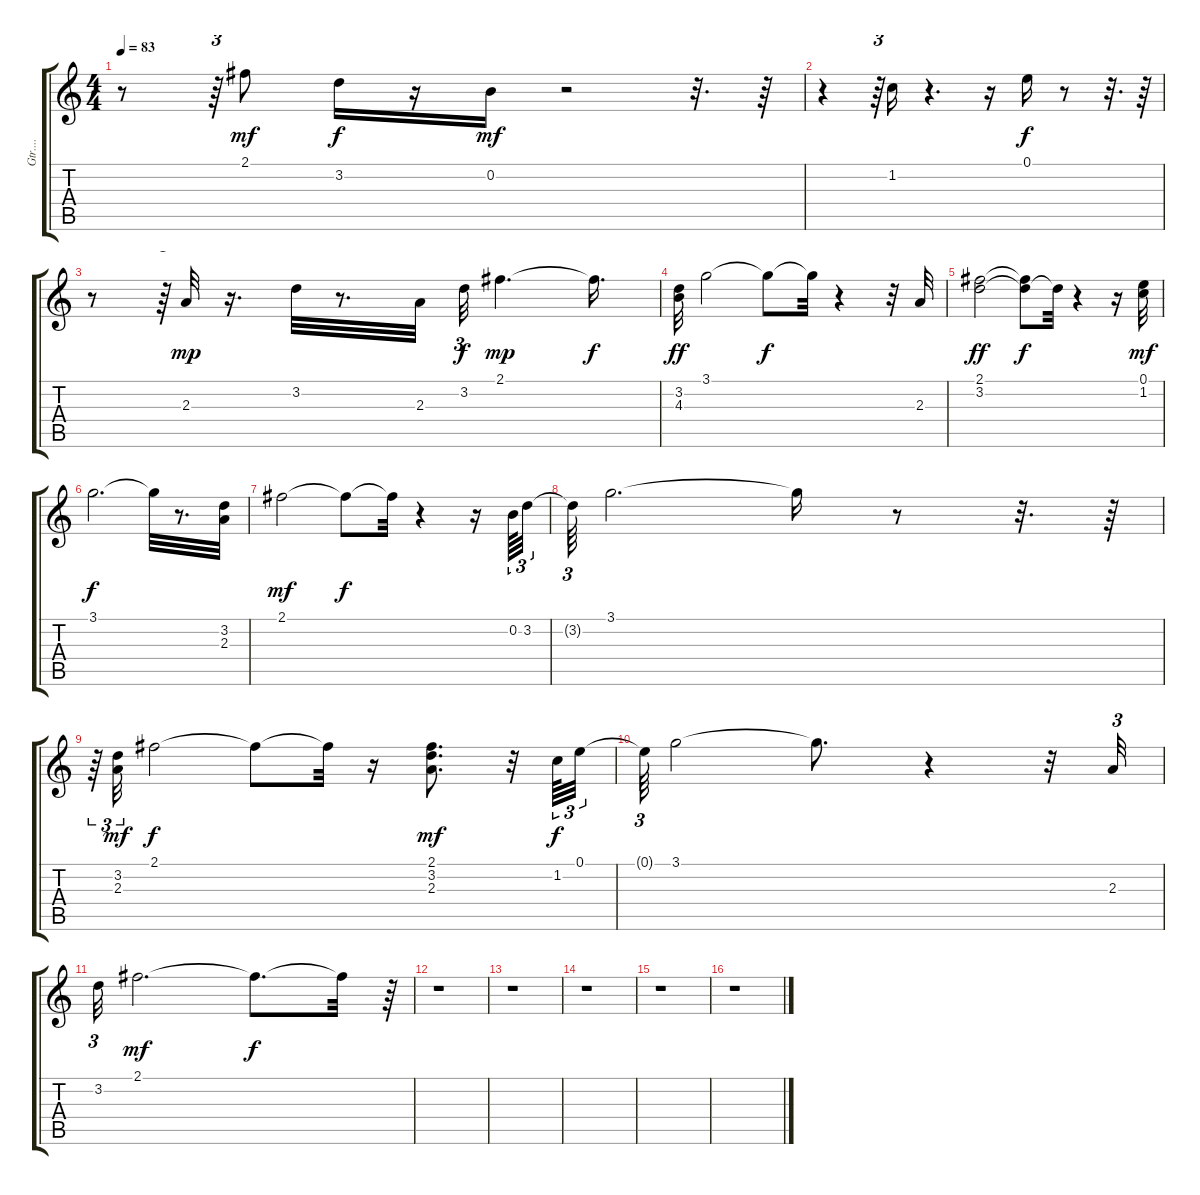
\track ("Gtr....             " "Gtr....   ") {instrument electricguitarclean}
\staff {score tabs}
\tuning (E4 B3 G3 D3 A2 E2) {hide}
\ts (4 4)
\tempo 83
\clef g2
\ks c
r.8{dy mf} r.64{tu (3 2)} 2.1.8 3.2.16{dy f} r.16 0.2.16{dy mf} r.2 r.32{d} r.64 |
r.4 r.64{tu (3 2)} 1.2.16 r.4{d} r.16 0.1.16{dy f} r.8 r.32{d} r.64 |
r.8 r.64{tu (3 2)} 2.3.32{dy mp} r.16{d} 3.2.32 r.8{d} 2.3.32 3.2.32{tu (3 2) dy f} 2.1.4{d dy mp} 2.1{t}.16{d dy f} |
(3.2 4.3).32{dy ff} 3.1.2 3.1{t}.8{dy f} 3.1{t}.32 r.4 r.32 2.3.32 |
(2.1 3.2).2{dy ff} (2.1{t} 3.2{t}).8{dy f} 3.2{t}.32 r.4 r.16 (0.1 1.2).32{dy mf} |
3.1.2{d dy f} 3.1{t}.32 r.8{d} (3.2 2.3).32 |
2.1.2{dy mf} 2.1{t}.8{dy f} 2.1{t}.32 r.4 r.16 0.2.64{tu (3 2)} 3.2.32{tu (3 2)} |
3.2{t}.64{tu (3 2)} 3.1.2{d} 3.1{t}.16 r.8 r.32{d} r.64 |
r.64{tu (3 2)} (3.2 2.3).32{tu (3 2) dy mf} 2.1.2{dy f} 2.1{t}.8 2.1{t}.32 r.16 (2.1 3.2 2.3).8{d dy mf} r.32 1.2.64{tu (3 2) dy f} 0.1.32{tu (3 2)} |
0.1{t}.64{tu (3 2)} 3.1.2 3.1{t}.8{d} r.4 r.32 2.3.32{tu (3 2)} |
3.2.32{tu (3 2)} 2.1.2{d dy mf} 2.1{t}.8{d dy f} 2.1{t}.32 r.64{tu (3 2)} |
r.1 |
r.1 |
r.1 |
r.1 |
r.1
